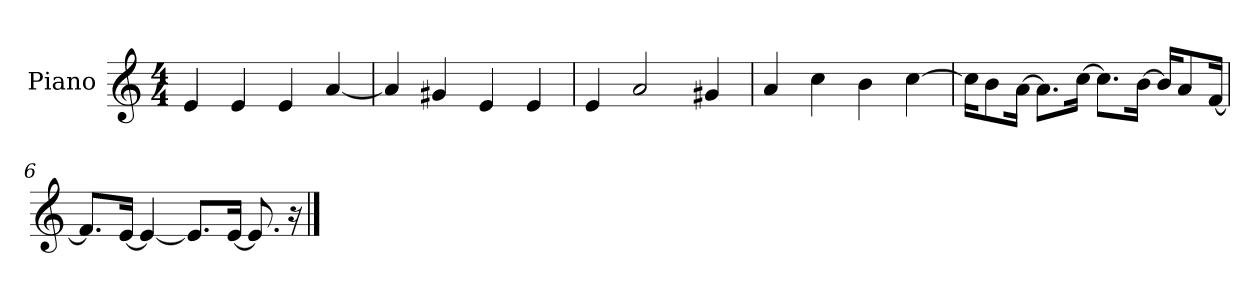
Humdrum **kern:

**kern
*part1
*staff1
*I"Piano
*I'P-no
*clefG2
*k[]
*M4/4
*MM90
=1
4e/
4e/
4e/
[4a/
=2
4a/]
4g#X/
4e/
4e/
=3
4e/
2a/
4g#X/
=4
4a/
4cc\
4b\
[4cc\
=5
16cc\KL]
8b\
[16a\Jk
8.a\L]
[16cc\Jk
8.cc\L]
[16b\Jk
16b/KL]
8a/
[16f/Jk
=6
8.f/L]
[16e/Jk
4e/_
8.e/L]
[16e/Jk
8.e/]
16r
==
*-
